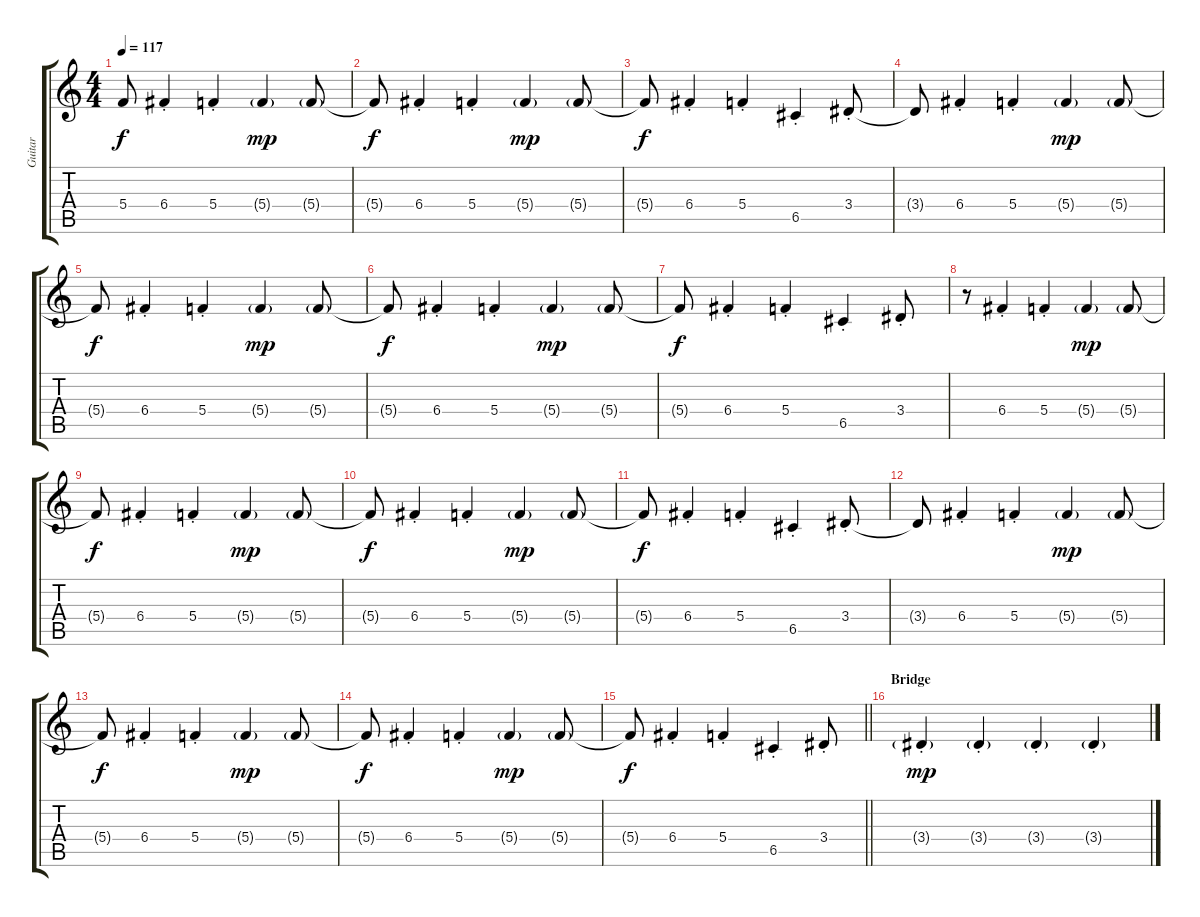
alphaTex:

\track ("Guitar" "Guitar") {instrument distortionguitar}
\staff {score tabs}
\tuning (D4 A3 F3 C3 G2 C2) {hide}
\ts (4 4)
\tempo 117
\clef g2
\ks c
5.4{t}.8{dy f} 6.4{st}.4 5.4{st}.4 5.4{g}.4{dy mp} 5.4{g}.8 |
5.4{t}.8{dy f} 6.4{st}.4 5.4{st}.4 5.4{g}.4{dy mp} 5.4{g}.8 |
5.4{t}.8{dy f} 6.4{st}.4 5.4{st}.4 6.5{st}.4 3.4{st}.8 |
3.4{t}.8 6.4{st}.4 5.4{st}.4 5.4{g}.4{dy mp} 5.4{g}.8 |
5.4{t}.8{dy f} 6.4{st}.4 5.4{st}.4 5.4{g}.4{dy mp} 5.4{g}.8 |
5.4{t}.8{dy f} 6.4{st}.4 5.4{st}.4 5.4{g}.4{dy mp} 5.4{g}.8 |
5.4{t}.8{dy f} 6.4{st}.4 5.4{st}.4 6.5{st}.4 3.4{st}.8 |
r.8 6.4{st}.4 5.4{st}.4 5.4{g}.4{dy mp} 5.4{g}.8 |
5.4{t}.8{dy f} 6.4{st}.4 5.4{st}.4 5.4{g}.4{dy mp} 5.4{g}.8 |
5.4{t}.8{dy f} 6.4{st}.4 5.4{st}.4 5.4{g}.4{dy mp} 5.4{g}.8 |
5.4{t}.8{dy f} 6.4{st}.4 5.4{st}.4 6.5{st}.4 3.4{st}.8 |
3.4{t}.8 6.4{st}.4 5.4{st}.4 5.4{g}.4{dy mp} 5.4{g}.8 |
5.4{t}.8{dy f} 6.4{st}.4 5.4{st}.4 5.4{g}.4{dy mp} 5.4{g}.8 |
5.4{t}.8{dy f} 6.4{st}.4 5.4{st}.4 5.4{g}.4{dy mp} 5.4{g}.8 |
\barLineRight lightlight
5.4{t}.8{dy f} 6.4{st}.4 5.4{st}.4 6.5{st}.4 3.4{st}.8 |
\section ("" "Bridge")
3.4{g st}.4{dy mp} 3.4{g st}.4 3.4{g st}.4 3.4{g st}.4
